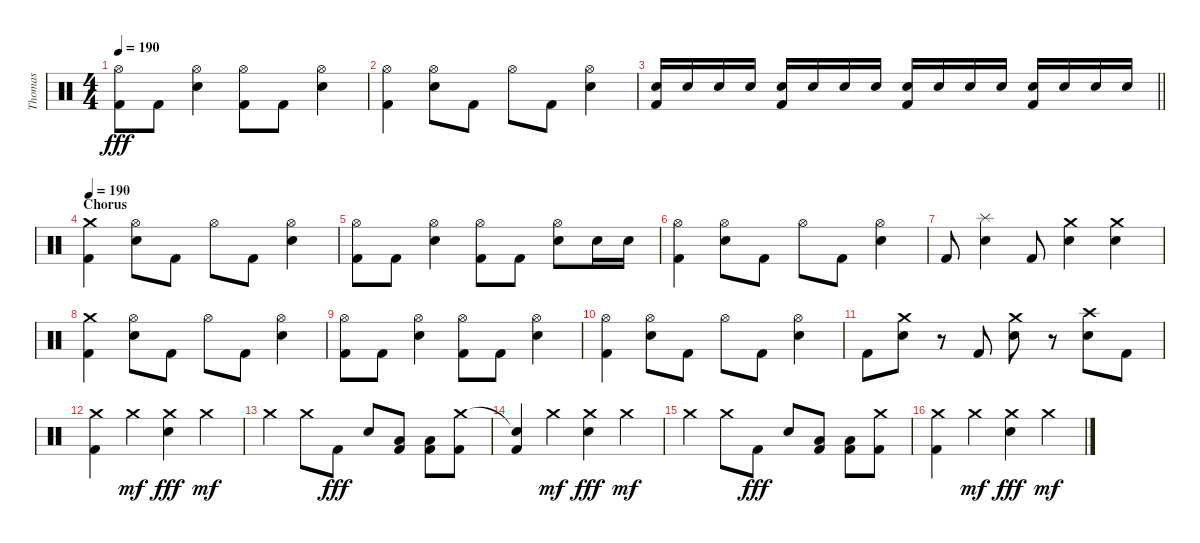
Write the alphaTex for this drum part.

\track ("Thomas" "Thomas") {instrument percussion}
\staff {score}
\articulation defaults
\ts (4 4)
\tempo 190
\clef neutral
\ks c
("Hi-Hat (open)" "Kick (hit) 2").8{dy fff} "Kick (hit) 2".8 ("Hi-Hat (open)" "Electric Snare (hit)").4 ("Hi-Hat (open)" "Kick (hit) 2").8 "Kick (hit) 2".8 ("Hi-Hat (open)" "Electric Snare (hit)").4 |
("Hi-Hat (open)" "Kick (hit) 2").4 ("Hi-Hat (open)" "Electric Snare (hit)").8 "Kick (hit) 2".8 "Hi-Hat (open)".8 "Kick (hit) 2".8 ("Hi-Hat (open)" "Electric Snare (hit)").4 |
\barLineRight lightlight
("Electric Snare (hit)" "Kick (hit) 2").16 "Electric Snare (hit)".16 "Electric Snare (hit)".16 "Electric Snare (hit)".16 ("Electric Snare (hit)" "Kick (hit) 2").16 "Electric Snare (hit)".16 "Electric Snare (hit)".16 "Electric Snare (hit)".16 ("Electric Snare (hit)" "Kick (hit) 2").16 "Electric Snare (hit)".16 "Electric Snare (hit)".16 "Electric Snare (hit)".16 ("Electric Snare (hit)" "Kick (hit) 2").16 "Electric Snare (hit)".16 "Electric Snare (hit)".16 "Electric Snare (hit)".16 |
\section ("" "Chorus")
\tempo 190
("Crash medium (hit)" "Kick (hit) 2").4 ("Hi-Hat (open)" "Electric Snare (hit)").8 "Kick (hit) 2".8 "Hi-Hat (open)".8 "Kick (hit) 2".8 ("Hi-Hat (open)" "Electric Snare (hit)").4 |
("Hi-Hat (open)" "Kick (hit) 2").8 "Kick (hit) 2".8 ("Hi-Hat (open)" "Electric Snare (hit)").4 ("Hi-Hat (open)" "Kick (hit) 2").8 "Kick (hit) 2".8 ("Hi-Hat (open)" "Electric Snare (hit)").8 "Electric Snare (hit)".16 "Electric Snare (hit)".16 |
("Hi-Hat (open)" "Kick (hit) 2").4 ("Hi-Hat (open)" "Electric Snare (hit)").8 "Kick (hit) 2".8 "Hi-Hat (open)".8 "Kick (hit) 2".8 ("Hi-Hat (open)" "Electric Snare (hit)").4 |
"Kick (hit) 2".8 ("Splash (hit)" "Electric Snare (hit)").4 "Kick (hit) 2".8 ("Crash medium (hit)" "Electric Snare (hit)").4 ("Crash medium (hit)" "Electric Snare (hit)").4 |
("Crash medium (hit)" "Kick (hit) 2").4 ("Hi-Hat (open)" "Electric Snare (hit)").8 "Kick (hit) 2".8 "Hi-Hat (open)".8 "Kick (hit) 2".8 ("Hi-Hat (open)" "Electric Snare (hit)").4 |
("Hi-Hat (open)" "Kick (hit) 2").8 "Kick (hit) 2".8 ("Hi-Hat (open)" "Electric Snare (hit)").4 ("Hi-Hat (open)" "Kick (hit) 2").8 "Kick (hit) 2".8 ("Hi-Hat (open)" "Electric Snare (hit)").4 |
("Hi-Hat (open)" "Kick (hit) 2").4 ("Hi-Hat (open)" "Electric Snare (hit)").8 "Kick (hit) 2".8 "Hi-Hat (open)".8 "Kick (hit) 2".8 ("Hi-Hat (open)" "Electric Snare (hit)").4 |
"Kick (hit) 2".8 ("Crash medium (hit)" "Electric Snare (hit)").8 r.8 "Kick (hit) 2".8 ("Crash medium (hit)" "Electric Snare (hit)").8 r.8 ("Crash high (hit)" "Electric Snare (hit)").8 "Kick (hit) 2".8 |
("Crash medium (hit)" "Kick (hit) 2").4 "Crash medium (hit)".4{dy mf} ("Crash medium (hit)" "Electric Snare (hit)").4{dy fff} "Crash medium (hit)".4{dy mf} |
"Crash medium (hit)".4 "Crash medium (hit)".8 "Kick (hit) 2".8{dy fff} "Electric Snare (hit)".8 ("Low Floor Tom (hit)" "Kick (hit) 2").8 ("Low Floor Tom (hit)" "Kick (hit) 2").8 ("Crash medium (hit)" "Kick (hit) 2").8 |
("Snare (hit)"{t} "Kick (hit) 2").4 "Crash medium (hit)".4{dy mf} ("Crash medium (hit)" "Electric Snare (hit)").4{dy fff} "Crash medium (hit)".4{dy mf} |
"Crash medium (hit)".4 "Crash medium (hit)".8 "Kick (hit) 2".8{dy fff} "Electric Snare (hit)".8 ("Low Floor Tom (hit)" "Kick (hit) 2").8 ("Low Floor Tom (hit)" "Kick (hit) 2").8 ("Crash medium (hit)" "Kick (hit) 2").8 |
("Crash medium (hit)" "Kick (hit) 2").4 "Crash medium (hit)".4{dy mf} ("Crash medium (hit)" "Electric Snare (hit)").4{dy fff} "Crash medium (hit)".4{dy mf}
